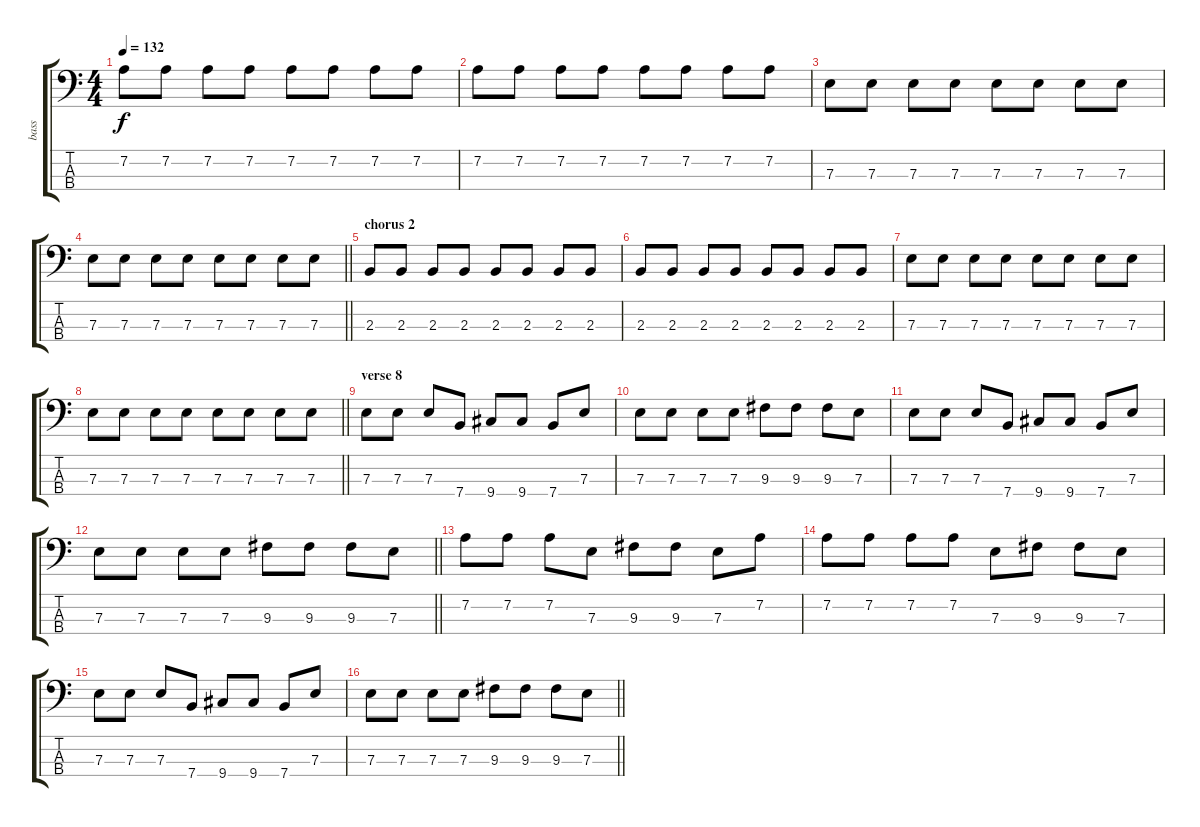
\track ("bass" "bass") {instrument electricbassfinger}
\staff {score tabs}
\tuning (G2 D2 A1 E1) {hide}
\ts (4 4)
\tempo 132
\clef f4
\ks c
7.2.8{dy f} 7.2.8 7.2.8 7.2.8 7.2.8 7.2.8 7.2.8 7.2.8 |
7.2.8 7.2.8 7.2.8 7.2.8 7.2.8 7.2.8 7.2.8 7.2.8 |
7.3.8 7.3.8 7.3.8 7.3.8 7.3.8 7.3.8 7.3.8 7.3.8 |
\barLineRight lightlight
7.3.8 7.3.8 7.3.8 7.3.8 7.3.8 7.3.8 7.3.8 7.3.8 |
\section ("" "chorus 2")
2.3.8 2.3.8 2.3.8 2.3.8 2.3.8 2.3.8 2.3.8 2.3.8 |
2.3.8 2.3.8 2.3.8 2.3.8 2.3.8 2.3.8 2.3.8 2.3.8 |
7.3.8 7.3.8 7.3.8 7.3.8 7.3.8 7.3.8 7.3.8 7.3.8 |
\barLineRight lightlight
7.3.8 7.3.8 7.3.8 7.3.8 7.3.8 7.3.8 7.3.8 7.3.8 |
\section ("" "verse 8")
7.3.8 7.3.8 7.3.8 7.4.8 9.4.8 9.4.8 7.4.8 7.3.8 |
7.3.8 7.3.8 7.3.8 7.3.8 9.3.8 9.3.8 9.3.8 7.3.8 |
7.3.8 7.3.8 7.3.8 7.4.8 9.4.8 9.4.8 7.4.8 7.3.8 |
\barLineRight lightlight
7.3.8 7.3.8 7.3.8 7.3.8 9.3.8 9.3.8 9.3.8 7.3.8 |
7.2.8 7.2.8 7.2.8 7.3.8 9.3.8 9.3.8 7.3.8 7.2.8 |
7.2.8 7.2.8 7.2.8 7.2.8 7.3.8 9.3.8 9.3.8 7.3.8 |
7.3.8 7.3.8 7.3.8 7.4.8 9.4.8 9.4.8 7.4.8 7.3.8 |
\barLineRight lightlight
7.3.8 7.3.8 7.3.8 7.3.8 9.3.8 9.3.8 9.3.8 7.3.8
